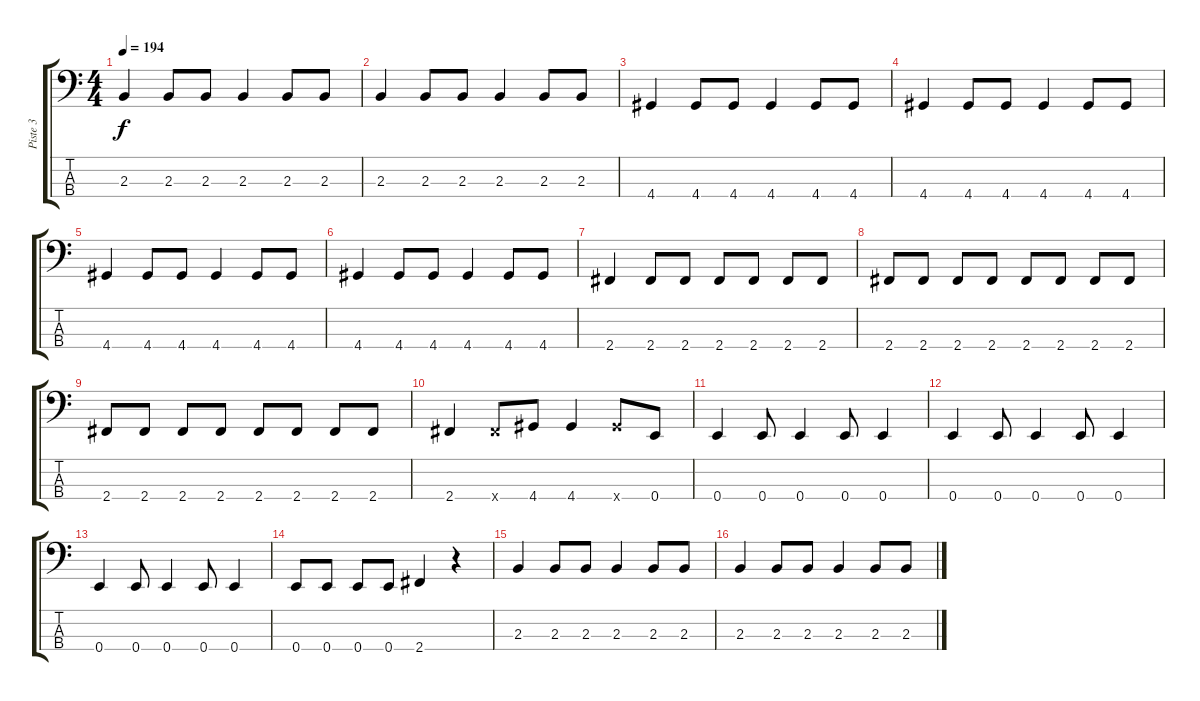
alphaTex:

\track ("Piste 3" "Piste 3") {instrument electricbasspick}
\staff {score tabs}
\tuning (G2 D2 A1 E1) {hide}
\ts (4 4)
\tempo 194
\clef f4
\ks c
2.3.4{dy f} 2.3.8 2.3.8 2.3.4 2.3.8 2.3.8 |
2.3.4 2.3.8 2.3.8 2.3.4 2.3.8 2.3.8 |
4.4.4 4.4.8 4.4.8 4.4.4 4.4.8 4.4.8 |
4.4.4 4.4.8 4.4.8 4.4.4 4.4.8 4.4.8 |
4.4.4 4.4.8 4.4.8 4.4.4 4.4.8 4.4.8 |
4.4.4 4.4.8 4.4.8 4.4.4 4.4.8 4.4.8 |
2.4.4 2.4.8 2.4.8 2.4.8 2.4.8 2.4.8 2.4.8 |
2.4.8 2.4.8 2.4.8 2.4.8 2.4.8 2.4.8 2.4.8 2.4.8 |
2.4.8 2.4.8 2.4.8 2.4.8 2.4.8 2.4.8 2.4.8 2.4.8 |
2.4.4 2.4{x}.8 4.4.8 4.4.4 4.4{x}.8 0.4.8 |
0.4.4 0.4.8 0.4.4 0.4.8 0.4.4 |
0.4.4 0.4.8 0.4.4 0.4.8 0.4.4 |
0.4.4 0.4.8 0.4.4 0.4.8 0.4.4 |
0.4.8 0.4.8 0.4.8 0.4.8 2.4.4 r.4 |
2.3.4 2.3.8 2.3.8 2.3.4 2.3.8 2.3.8 |
2.3.4 2.3.8 2.3.8 2.3.4 2.3.8 2.3.8
